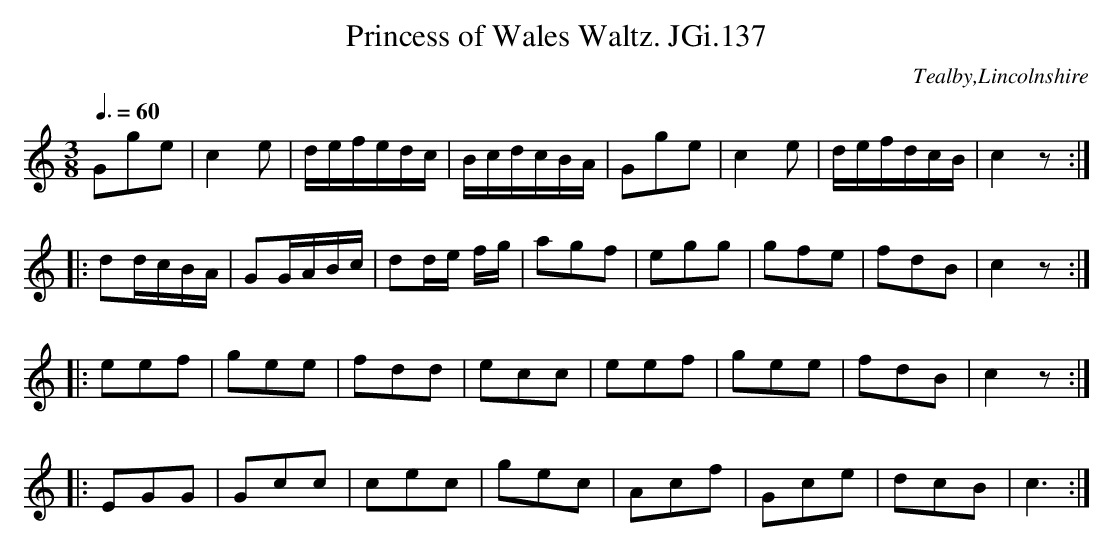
X:1
T:Princess of Wales Waltz. JGi.137
L:1/8
M:3/8
O:Tealby,Lincolnshire
Q:3/8=60
K:C
Gge|c2e|d/e/f/e/d/c/|B/c/d/c/B/A/|Gge|c2e|d/e/f/d/c/B/|c2z:|
|:dd/c/B/A/|GG/A/B/c/|dd/e/ f/g/|agf|egg|gfe|fdB|c2z:|
|:eef|gee|fdd|ecc|eef|gee|fdB|c2z:|
|:EGG|Gcc|cec|gec|Acf|Gce|dcB|c3:|
